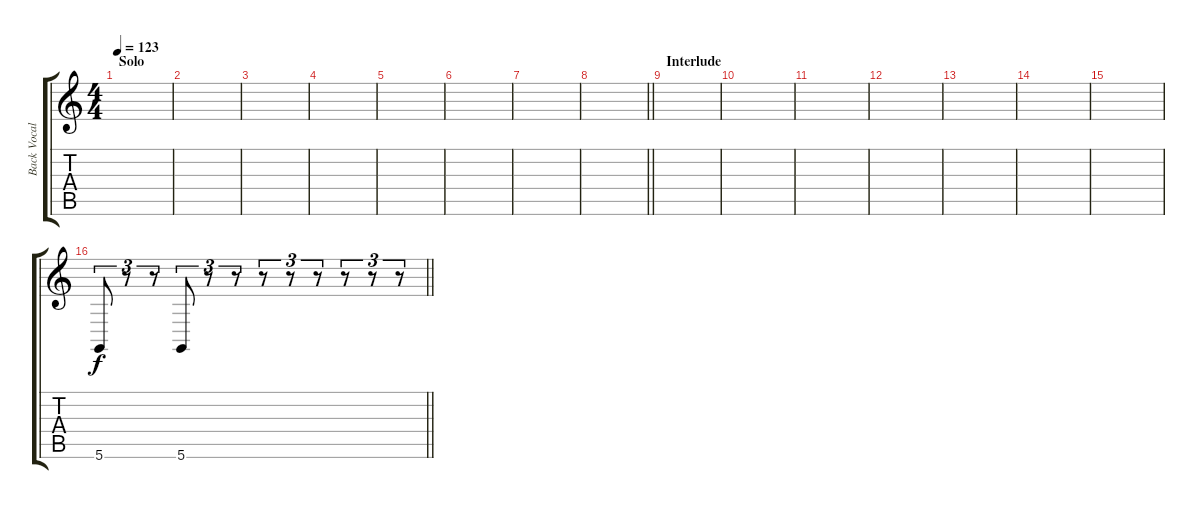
\track ("Back Vocal" "Back Vocal") {instrument lead6voice}
\staff {score tabs}
\tuning (E4 B3 G3 D3 A2 D2) {hide}
\ts (4 4)
\section ("" "Solo")
\tempo 123
\clef g2
\ks c
|
|
|
|
|
|
|
\barLineRight lightlight
|
\section ("" "Interlude")
|
|
|
|
|
|
|
\barLineRight lightlight
5.6.8{tu (3 2) volume 10 instrument gunshot} r.8{tu (3 2)} r.8{tu (3 2)} 5.6.8{tu (3 2)} r.8{tu (3 2)} r.8{tu (3 2)} r.8{tu (3 2)} r.8{tu (3 2)} r.8{tu (3 2)} r.8{tu (3 2)} r.8{tu (3 2)} r.8{tu (3 2)}
